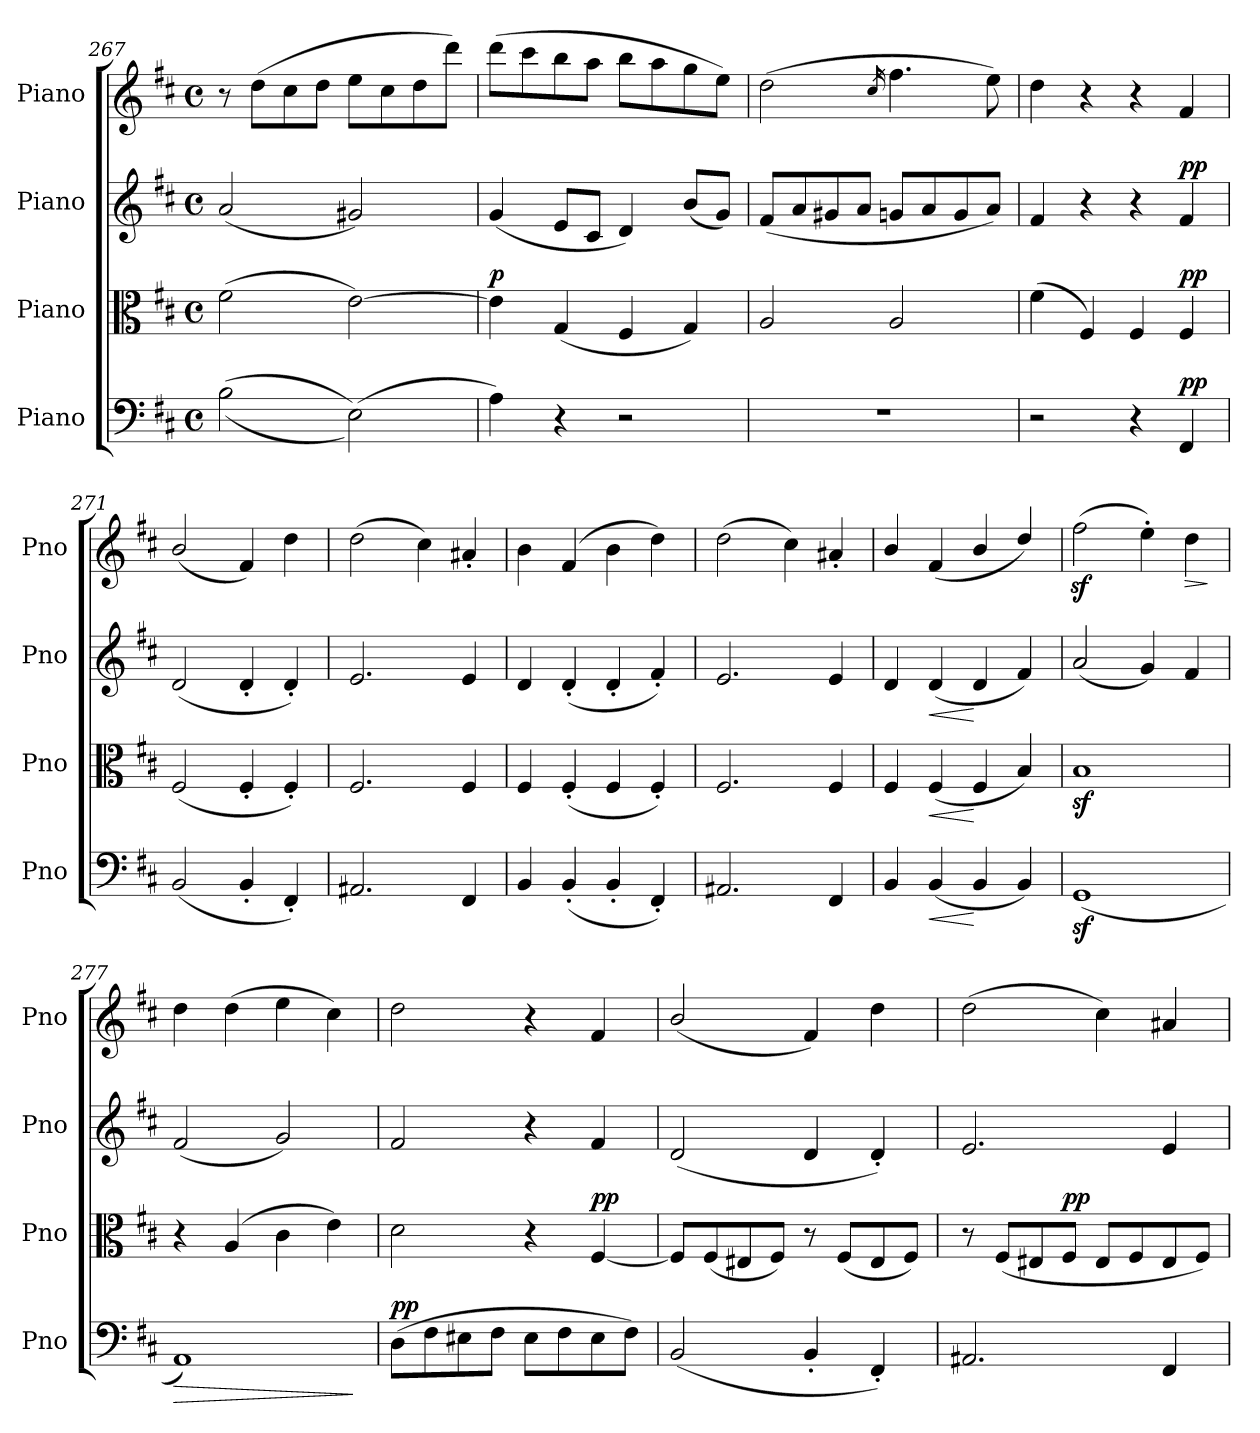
**kern	**dynam	**kern	**dynam	**kern	**dynam	**kern	**dynam
*part4	*part4	*part3	*part3	*part2	*part2	*part1	*part1
*staff4	*staff4	*staff3	*staff3	*staff2	*staff2	*staff1	*staff1
*I"Piano	*	*I"Piano	*	*I"Piano	*	*I"Piano	*
*I'Pno	*	*I'Pno	*	*I'Pno	*	*I'Pno	*
*clefF4	*	*clefC3	*	*clefG2	*	*clefG2	*
*k[f#c#]	*	*k[f#c#]	*	*k[f#c#]	*	*k[f#c#]	*
*M4/4	*	*M4/4	*	*M4/4	*	*M4/4	*
*met(c)	*	*met(c)	*	*met(c)	*	*met(c)	*
=267	=267	=267	=267	=267	=267	=267	=267
((2B\	.	(2f#\	.	(2a/	.	8r	.
.	.	.	.	.	.	(8dd\L	.
.	.	.	.	.	.	8cc#\	.
.	.	.	.	.	.	8dd\J	.
(2E\))	.	[2e\)	.	2g#X/)	.	8ee\L	.
.	.	.	.	.	.	8cc#\	.
.	.	.	.	.	.	8dd\	.
.	.	.	.	.	.	8ddd\J)	.
=268	=268	=268	=268	=268	=268	=268	=268
!	!	!	!LO:DY:a	!	!	!	!
4A\)	.	4e\]	p	(4g/	.	(8ddd\L	.
.	.	.	.	.	.	8ccc#\	.
4r	.	(4G/	.	8e/L	.	8bb\	.
.	.	.	.	8c#/J	.	8aa\J	.
2r	.	4F#/	.	4d/)	.	8bb\L	.
.	.	.	.	.	.	8aa\	.
.	.	4G/)	.	(8b/L	.	8gg\	.
.	.	.	.	8g/J)	.	8ee\J)	.
=269	=269	=269	=269	=269	=269	=269	=269
1r	.	2A/	.	(8f#/L	.	(2dd\	.
.	.	.	.	8a/	.	.	.
.	.	.	.	8g#X/	.	.	.
.	.	.	.	8a/J	.	.	.
.	.	.	.	.	.	16qcc#/	.
.	.	2A/	.	8gn/L	.	4.ff#\	.
.	.	.	.	8a/	.	.	.
.	.	.	.	8g/	.	.	.
.	.	.	.	8a/J)	.	8ee\)	.
!!LO:LB:g=z
=270	=270	=270	=270	=270	=270	=270	=270
2r	.	(4f#\	.	4f#/	.	4dd\	.
.	.	4F#/)	.	4r	.	4r	.
4r	.	4F#/	.	4r	.	4r	.
!	!LO:DY:a	!	!LO:DY:a	!	!LO:DY:a	!	!
4FF#/	pp	4F#/	pp	4f#/	pp	4f#/	.
=271	=271	=271	=271	=271	=271	=271	=271
(2BB/	.	(2F#/	.	(2d/	.	(2b/	.
4BB'/	.	4F#'/	.	4d'/	.	4f#/)	.
4FF#'/)	.	4F#'/)	.	4d'/)	.	4dd\	.
=272	=272	=272	=272	=272	=272	=272	=272
2.AA#X/	.	2.F#/	.	2.e/	.	(2dd\	.
.	.	.	.	.	.	4cc#\)	.
4FF#/	.	4F#/	.	4e/	.	4a#X'/	.
=273	=273	=273	=273	=273	=273	=273	=273
4BB/	.	4F#/	.	4d/	.	4b\	.
(4BB'/	.	(4F#'/	.	(4d'/	.	(4f#/	.
4BB'/	.	4F#/	.	4d'/	.	4b\	.
4FF#'/)	.	4F#'/)	.	4f#'/)	.	4dd\)	.
=274	=274	=274	=274	=274	=274	=274	=274
2.AA#X/	.	2.F#/	.	2.e/	.	(2dd\	.
.	.	.	.	.	.	4cc#\)	.
4FF#/	.	4F#/	.	4e/	.	4a#X'/	.
=275	=275	=275	=275	=275	=275	=275	=275
4BB/	.	4F#/	.	4d/	.	4b/	.
!	!LO:HP:b	!	!LO:HP:b	!	!LO:HP:b	!	!
(4BB/	<	(4F#/	<	(4d/	<	(>4f#/	.
4BB/	[	4F#/	[	4d/	[	4b/	.
4BB/)	.	4B/)	.	4f#/)	.	4dd/)	.
=276	=276	=276	=276	=276	=276	=276	=276
(1GGz>	.	1Bz>	.	(2a/	.	(2ff#z>\	.
.	.	.	.	4g/)	.	4ee'\)	.
!	!	!	!	!	!	!	!LO:HP:b
.	.	.	.	4f#/	.	4dd\	>
.	.	.	.	.	.	.	]
=277	=277	=277	=277	=277	=277	=277	=277
!	!LO:HP:b	!	!	!	!	!	!
1AA)	>	4r	.	(2f#/	.	4dd\	.
.	.	(4A/	.	.	.	(4dd\	.
.	.	4c#\	.	2g/)	.	4ee\	.
.	.	4e\)	.	.	.	4cc#\)	.
.	]	.	.	.	.	.	.
=278	=278	=278	=278	=278	=278	=278	=278
!	!LO:DY:a	!	!	!	!	!	!
(8D\L	pp	2d\	.	2f#/	.	2dd\	.
8F#\	.	.	.	.	.	.	.
8E#X\	.	.	.	.	.	.	.
8F#\J	.	.	.	.	.	.	.
8E#\L	.	4r	.	4r	.	4r	.
8F#\	.	.	.	.	.	.	.
!	!	!	!LO:DY:a	!	!	!	!
8E#\	.	[4F#/	pp	4f#/	.	4f#/	.
8F#\J)	.	.	.	.	.	.	.
=279	=279	=279	=279	=279	=279	=279	=279
(2BB/	.	8F#/L]	.	(2d/	.	(2b/	.
.	.	(8F#/	.	.	.	.	.
.	.	8E#X/	.	.	.	.	.
.	.	8F#/J)	.	.	.	.	.
4BB'/	.	8r	.	4d/	.	4f#/)	.
.	.	(8F#/L	.	.	.	.	.
4FF#'/)	.	8E#/	.	4d'/)	.	4dd\	.
.	.	8F#/J)	.	.	.	.	.
=280	=280	=280	=280	=280	=280	=280	=280
2.AA#X/	.	8r	.	2.e/	.	(2dd\	.
.	.	(8F#/L	.	.	.	.	.
.	.	8E#X/	.	.	.	.	.
!	!	!	!LO:DY:a	!	!	!	!
.	.	8F#/J	pp	.	.	.	.
.	.	8E#/L	.	.	.	4cc#\)	.
.	.	8F#/	.	.	.	.	.
4FF#/	.	8E#/	.	4e/	.	4a#X/	.
.	.	8F#/J)	.	.	.	.	.
=	=	=	=	=	=	=	=
*-	*-	*-	*-	*-	*-	*-	*-
